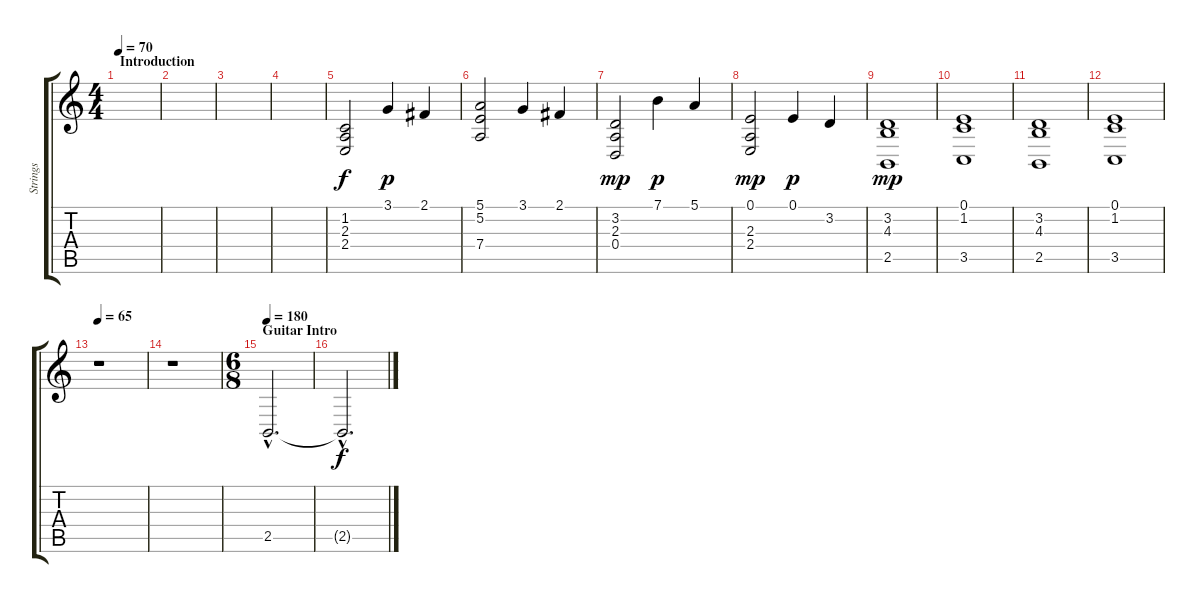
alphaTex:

\track ("Strings" "Strings") {instrument stringensemble1}
\staff {score tabs}
\tuning (E4 B3 G3 D3 A2 E2) {hide}
\ts (4 4)
\section ("" "Introduction")
\tempo 70
\clef g2
\ks c
|
|
|
|
(1.2 2.3 2.4).2 3.1.4{dy p} 2.1.4 |
(5.1 5.2 7.4).2 3.1.4 2.1.4 |
(3.2 2.3 0.4).2{dy mp} 7.1.4{dy p} 5.1.4 |
(0.1 2.3 2.4).2{dy mp} 0.1.4{dy p} 3.2.4 |
(3.2 4.3 2.5).1{dy mp} |
(0.1 1.2 3.5).1 |
(3.2 4.3 2.5).1 |
(0.1 1.2 3.5).1 |
\tempo 65
r.1 |
r.1 |
\ts (6 8)
\section ("" "Guitar Intro")
\tempo 180
2.5{hac}.2{d} |
2.5{hac t}.2{d dy f}
